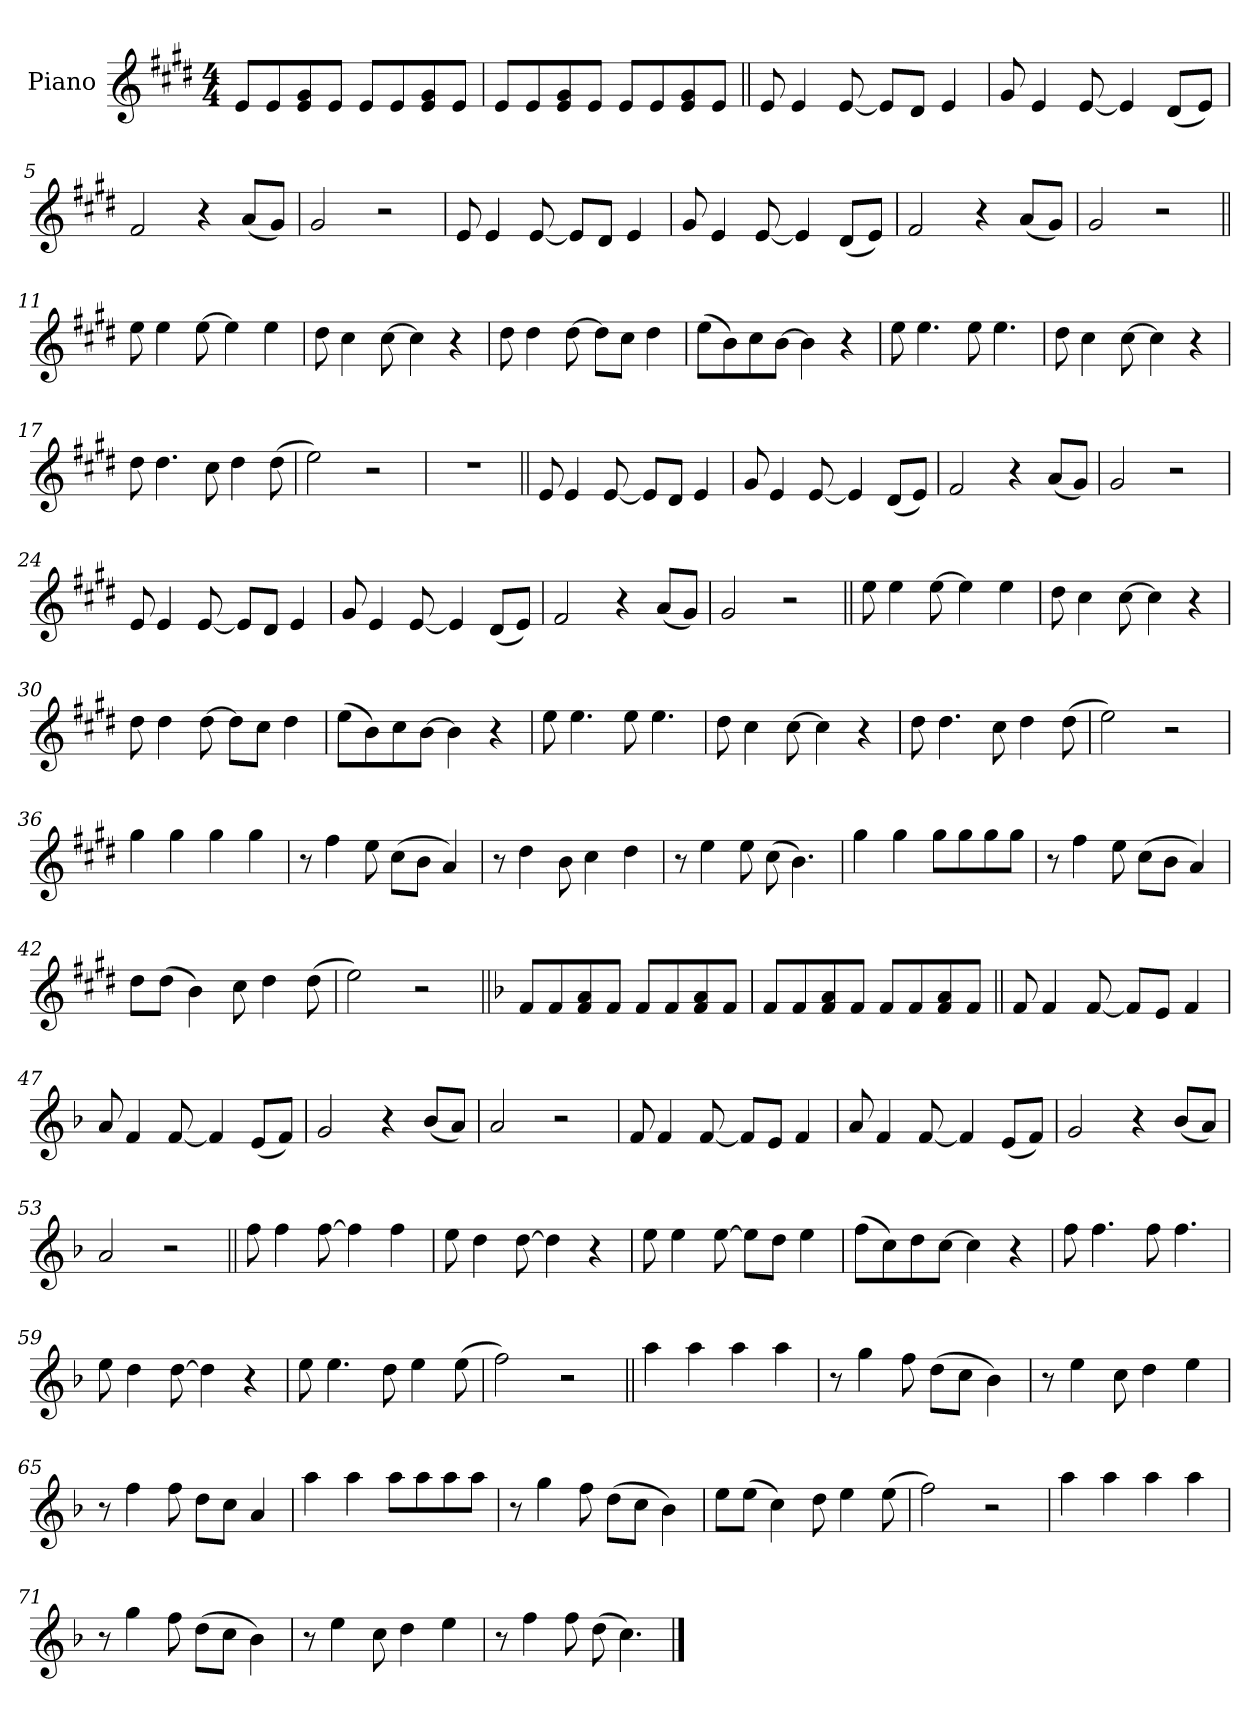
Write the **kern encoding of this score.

**kern
*part1
*staff1
*I"Piano
*I'Pno.
*clefG2
*k[f#c#g#d#]
*M4/4
=1
8e!L
8e!
8e! 8g#!
8e!J
8e!L
8e!
8e! 8g#!
8e!J
=2
8e!L
8e!
8e! 8g#!
8e!J
8e!L
8e!
8e! 8g#!
8e!J
=3||
8e
4e
[8e
8eL]
8d#J
4e
=4
8g#
4e
[8e
4e]
(8d#L
8eJ)
=5
2f#
4r
(8aL
8g#J)
=6
2g#
2r
=7
8e
4e
[8e
8eL]
8d#J
4e
=8
8g#
4e
[8e
4e]
(8d#L
8eJ)
=9
2f#
4r
(8aL
8g#J)
=10
2g#
2r
=11||
8ee
4ee
[8ee
4ee]
4ee
=12
8dd#
4cc#
[8cc#
4cc#]
4r
=13
8dd#
4dd#
[8dd#
8dd#L]
8cc#J
4dd#
=14
(8eeL
8b)
8cc#
[8bJ
4b]
4r
=15
8ee
4.ee
8ee
4.ee
=16
8dd#
4cc#
[8cc#
4cc#]
4r
=17
8dd#
4.dd#
8cc#
4dd#
(8dd#
=18
2ee)
2r
=19
1r
=20||
8e
4e
[8e
8eL]
8d#J
4e
=21
8g#
4e
[8e
4e]
(8d#L
8eJ)
=22
2f#
4r
(8aL
8g#J)
=23
2g#
2r
=24
8e
4e
[8e
8eL]
8d#J
4e
=25
8g#
4e
[8e
4e]
(8d#L
8eJ)
=26
2f#
4r
(8aL
8g#J)
=27
2g#
2r
=28||
8ee
4ee
[8ee
4ee]
4ee
=29
8dd#
4cc#
[8cc#
4cc#]
4r
=30
8dd#
4dd#
[8dd#
8dd#L]
8cc#J
4dd#
=31
(8eeL
8b)
8cc#
[8bJ
4b]
4r
=32
8ee
4.ee
8ee
4.ee
=33
8dd#
4cc#
[8cc#
4cc#]
4r
=34
8dd#
4.dd#
8cc#
4dd#
(8dd#
=35
2ee)
2r
=36
4gg#
4gg#
4gg#
4gg#
=37
8r
4ff#
8ee
(8cc#L
8bJ
4a)
=38
8r
4dd#
8b
4cc#
4dd#
=39
8r
4ee
8ee
(8cc#
4.b)
=40
4gg#
4gg#
8gg#L
8gg#
8gg#
8gg#J
=41
8r
4ff#
8ee
(8cc#L
8bJ
4a)
=42
8dd#L
(8dd#J
4b)
8cc#
4dd#
(8dd#
=43
2ee)
2r
=44||
*k[b-]
8f!L
8f!
8f! 8a!
8f!J
8f!L
8f!
8f! 8a!
8f!J
=45
8f!L
8f!
8f! 8a!
8f!J
8f!L
8f!
8f! 8a!
8f!J
=46||
8f
4f
[8f
8fL]
8eJ
4f
=47
8a
4f
[8f
4f]
(8eL
8fJ)
=48
2g
4r
(8b-L
8aJ)
=49
2a
2r
=50
8f
4f
[8f
8fL]
8eJ
4f
=51
8a
4f
[8f
4f]
(8eL
8fJ)
=52
2g
4r
(8b-L
8aJ)
=53
2a
2r
=54||
8ff
4ff
[8ff
4ff]
4ff
=55
8ee
4dd
[8dd
4dd]
4r
=56
8ee
4ee
[8ee
8eeL]
8ddJ
4ee
=57
(8ffL
8cc)
8dd
[8ccJ
4cc]
4r
=58
8ff
4.ff
8ff
4.ff
=59
8ee
4dd
[8dd
4dd]
4r
=60
8ee
4.ee
8dd
4ee
(8ee
=61
2ff)
2r
=62||
4aa
4aa
4aa
4aa
=63
8r
4gg
8ff
(8ddL
8ccJ
4b-)
=64
8r
4ee
8cc
4dd
4ee
=65
8r
4ff
8ff
8ddL
8ccJ
4a
=66
4aa
4aa
8aaL
8aa
8aa
8aaJ
=67
8r
4gg
8ff
(8ddL
8ccJ
4b-)
=68
8eeL
(8eeJ
4cc)
8dd
4ee
(8ee
=69
2ff)
2r
=70
4aa
4aa
4aa
4aa
=71
8r
4gg
8ff
(8ddL
8ccJ
4b-)
=72
8r
4ee
8cc
4dd
4ee
=73
8r
4ff
8ff
(8dd
4.cc)
==
*-
